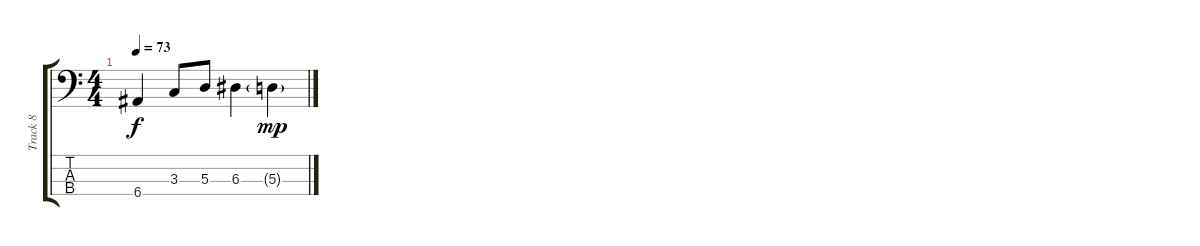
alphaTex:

\track ("Track 8" "Track 8") {instrument synthbass2}
\staff {score tabs}
\tuning (G2 D2 A1 E1) {hide}
\ts (4 4)
\tempo 73
\clef f4
\ks c
6.4.4{dy f} 3.3.8 5.3.8 6.3.4 5.3{g}.4{dy mp}
